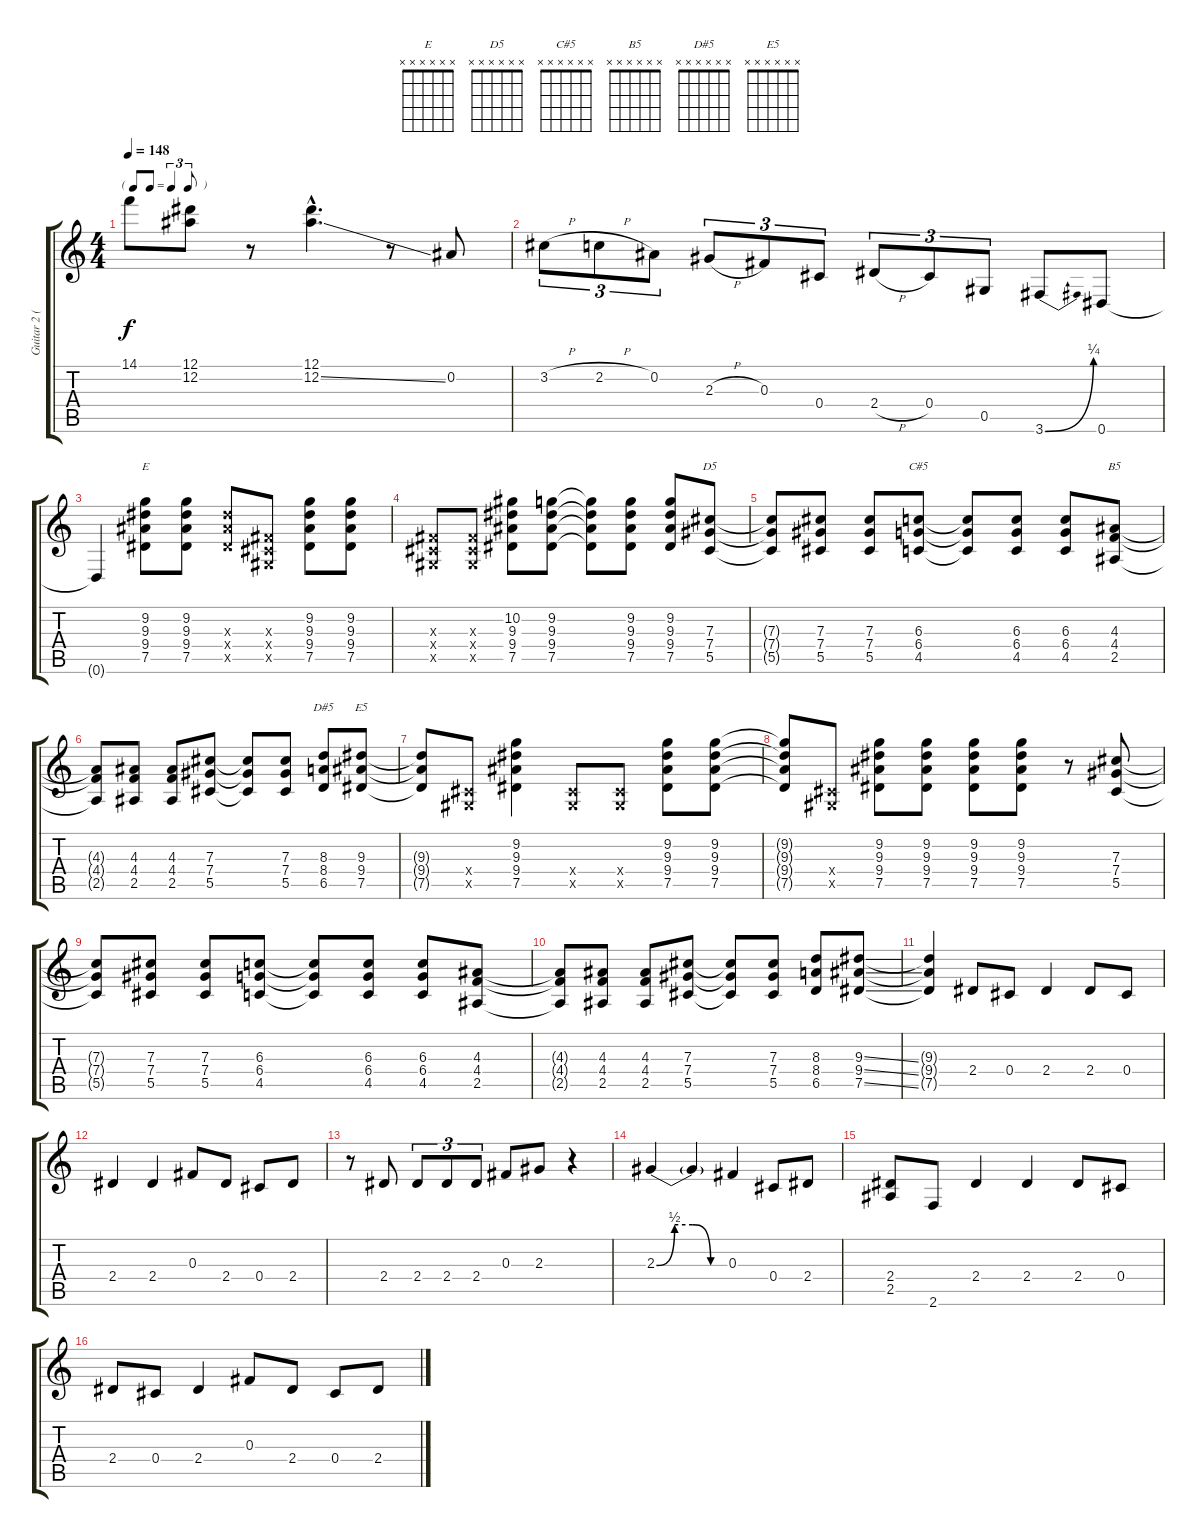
\track ("Guitar 2 (Izzy)" "Guitar 2 (") {instrument overdrivenguitar}
\staff {score tabs}
\tuning (Eb4 Bb3 Gb3 Db3 Ab2 Eb2) {hide}
\chord ("E" x x x x x x) {firstfret 0}
\chord ("D5" x x x x x x) {firstfret 0}
\chord ("C#5" x x x x x x) {firstfret 0}
\chord ("B5" x x x x x x) {firstfret 0}
\chord ("D#5" x x x x x x) {firstfret 0}
\chord ("E5" x x x x x x) {firstfret 0}
\ts (4 4)
\tf triplet8th
\tempo 148
\clef g2
\ks c
14.1.8{dy f} (12.1 12.2).8 r.8 (12.1{hac} 12.2{ss hac}).4{d} r.8 0.2.8 |
3.2{h}.8{tu (3 2)} 2.2{h}.8{tu (3 2)} 0.2.8{tu (3 2)} 2.3{h}.8{tu (3 2)} 0.3.8{tu (3 2)} 0.4.8{tu (3 2)} 2.4{h}.8{tu (3 2)} 0.4.8{tu (3 2)} 0.5.8{tu (3 2)} 3.6{be (bend 0 0 60 1)}.8 0.6.8 |
0.6{t}.4 (9.2 9.3 9.4 7.5).8{ch "E"} (9.2 9.3 9.4 7.5).8 (9.3{x} 9.4{x} 7.5{x}).8 (0.3{x} 0.4{x} 0.5{x}).8 (9.2 9.3 9.4 7.5).8 (9.2 9.3 9.4 7.5).8 |
(0.3{x} 0.4{x} 0.5{x}).8 (0.3{x} 0.4{x} 0.5{x}).8 (10.2 9.3 9.4 7.5).8 (9.2 9.3 9.4 7.5).8 (9.2{t} 9.3{t} 9.4{t} 7.5{t}).8 (9.2 9.3 9.4 7.5).8 (9.2 9.3 9.4 7.5).8 (7.3 7.4 5.5).8{ch "D5"} |
(7.3{t} 7.4{t} 5.5{t}).8 (7.3 7.4 5.5).8 (7.3 7.4 5.5).8 (6.3 6.4 4.5).8{ch "C#5"} (6.3{t} 6.4{t} 4.5{t}).8 (6.3 6.4 4.5).8 (6.3 6.4 4.5).8 (4.3 4.4 2.5).8{ch "B5"} |
(4.3{t} 4.4{t} 2.5{t}).8 (4.3 4.4 2.5).8 (4.3 4.4 2.5).8 (7.3 7.4 5.5).8 (7.3{t} 7.4{t} 5.5{t}).8 (7.3 7.4 5.5).8 (8.3 8.4 6.5).8{ch "D#5"} (9.3 9.4 7.5).8{ch "E5"} |
(9.3{t} 9.4{t} 7.5{t}).8 (0.4{x} 0.5{x}).8 (9.2 9.3 9.4 7.5).4 (0.4{x} 0.5{x}).8 (0.4{x} 0.5{x}).8 (9.2 9.3 9.4 7.5).8 (9.2 9.3 9.4 7.5).8 |
(9.2{t} 9.3{t} 9.4{t} 7.5{t}).8 (0.4{x} 0.5{x}).8 (9.2 9.3 9.4 7.5).8 (9.2 9.3 9.4 7.5).8 (9.2 9.3 9.4 7.5).8 (9.2 9.3 9.4 7.5).8 r.8 (7.3 7.4 5.5).8 |
(7.3{t} 7.4{t} 5.5{t}).8 (7.3 7.4 5.5).8 (7.3 7.4 5.5).8 (6.3 6.4 4.5).8 (6.3{t} 6.4{t} 4.5{t}).8 (6.3 6.4 4.5).8 (6.3 6.4 4.5).8 (4.3 4.4 2.5).8 |
(4.3{t} 4.4{t} 2.5{t}).8 (4.3 4.4 2.5).8 (4.3 4.4 2.5).8 (7.3 7.4 5.5).8 (7.3{t} 7.4{t} 5.5{t}).8 (7.3 7.4 5.5).8 (8.3 8.4 6.5).8 (9.3{ss} 9.4{ss} 7.5{ss}).8 |
(9.3{t} 9.4{t} 7.5{t}).4 2.4.8 0.4.8 2.4.4 2.4.8 0.4.8 |
2.4.4 2.4.4 0.3.8 2.4.8 0.4.8 2.4.8 |
r.8 2.4.8 2.4.8{tu (3 2)} 2.4.8{tu (3 2)} 2.4.8{tu (3 2)} 0.3.8 2.3.8 r.4 |
2.3{be (custom 0 0 15 2 30 2 45 0 60 0)}.4 2.3{t}.4 0.3.4 0.4.8 2.4.8 |
(2.4 2.5).8 2.6.8 2.4.4 2.4.4 2.4.8 0.4.8 |
2.4.8 0.4.8 2.4.4 0.3.8 2.4.8 0.4.8 2.4.8
